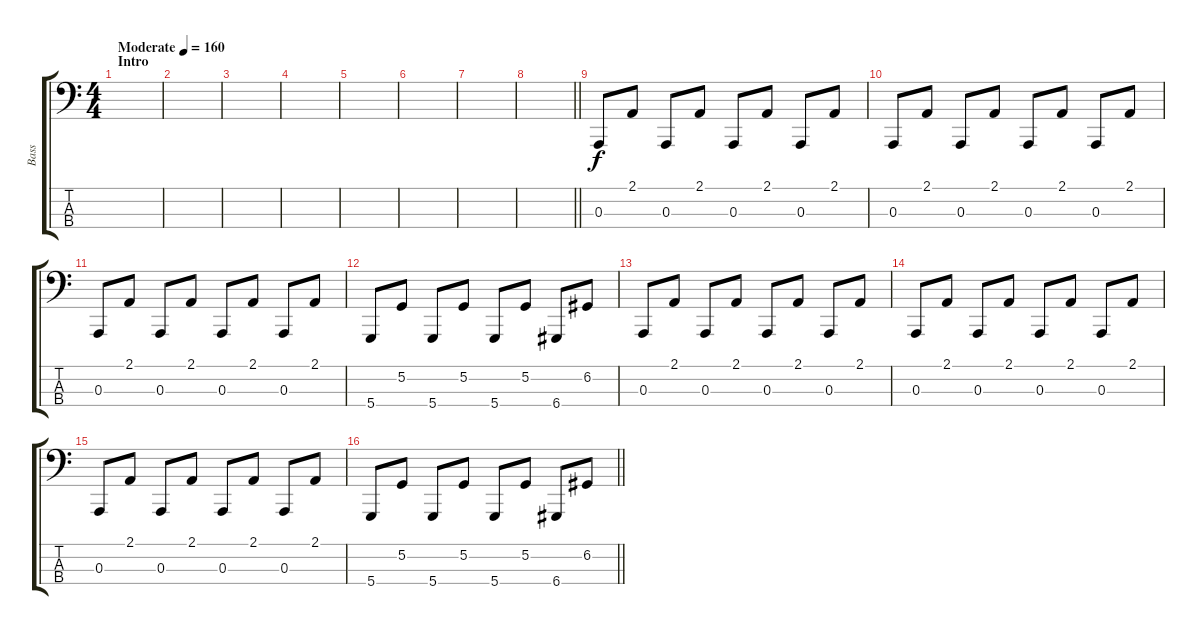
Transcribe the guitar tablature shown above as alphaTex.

\track ("Bass" "Bass") {instrument lead8bassandlead}
\staff {score tabs}
\tuning (G2 D2 A1 D1) {hide}
\ts (4 4)
\section ("" "Intro")
\tempo (160 "Moderate")
\clef f4
\ks c
|
|
|
|
|
|
|
\barLineRight lightlight
|
0.3.8 2.1.8 0.3.8 2.1.8 0.3.8 2.1.8 0.3.8 2.1.8 |
0.3.8 2.1.8 0.3.8 2.1.8 0.3.8 2.1.8 0.3.8 2.1.8 |
0.3.8 2.1.8 0.3.8 2.1.8 0.3.8 2.1.8 0.3.8 2.1.8 |
5.4.8 5.2.8 5.4.8 5.2.8 5.4.8 5.2.8 6.4.8 6.2.8 |
0.3.8 2.1.8 0.3.8 2.1.8 0.3.8 2.1.8 0.3.8 2.1.8 |
0.3.8 2.1.8 0.3.8 2.1.8 0.3.8 2.1.8 0.3.8 2.1.8 |
0.3.8 2.1.8 0.3.8 2.1.8 0.3.8 2.1.8 0.3.8 2.1.8 |
\barLineRight lightlight
5.4.8 5.2.8 5.4.8 5.2.8 5.4.8 5.2.8 6.4.8 6.2.8
